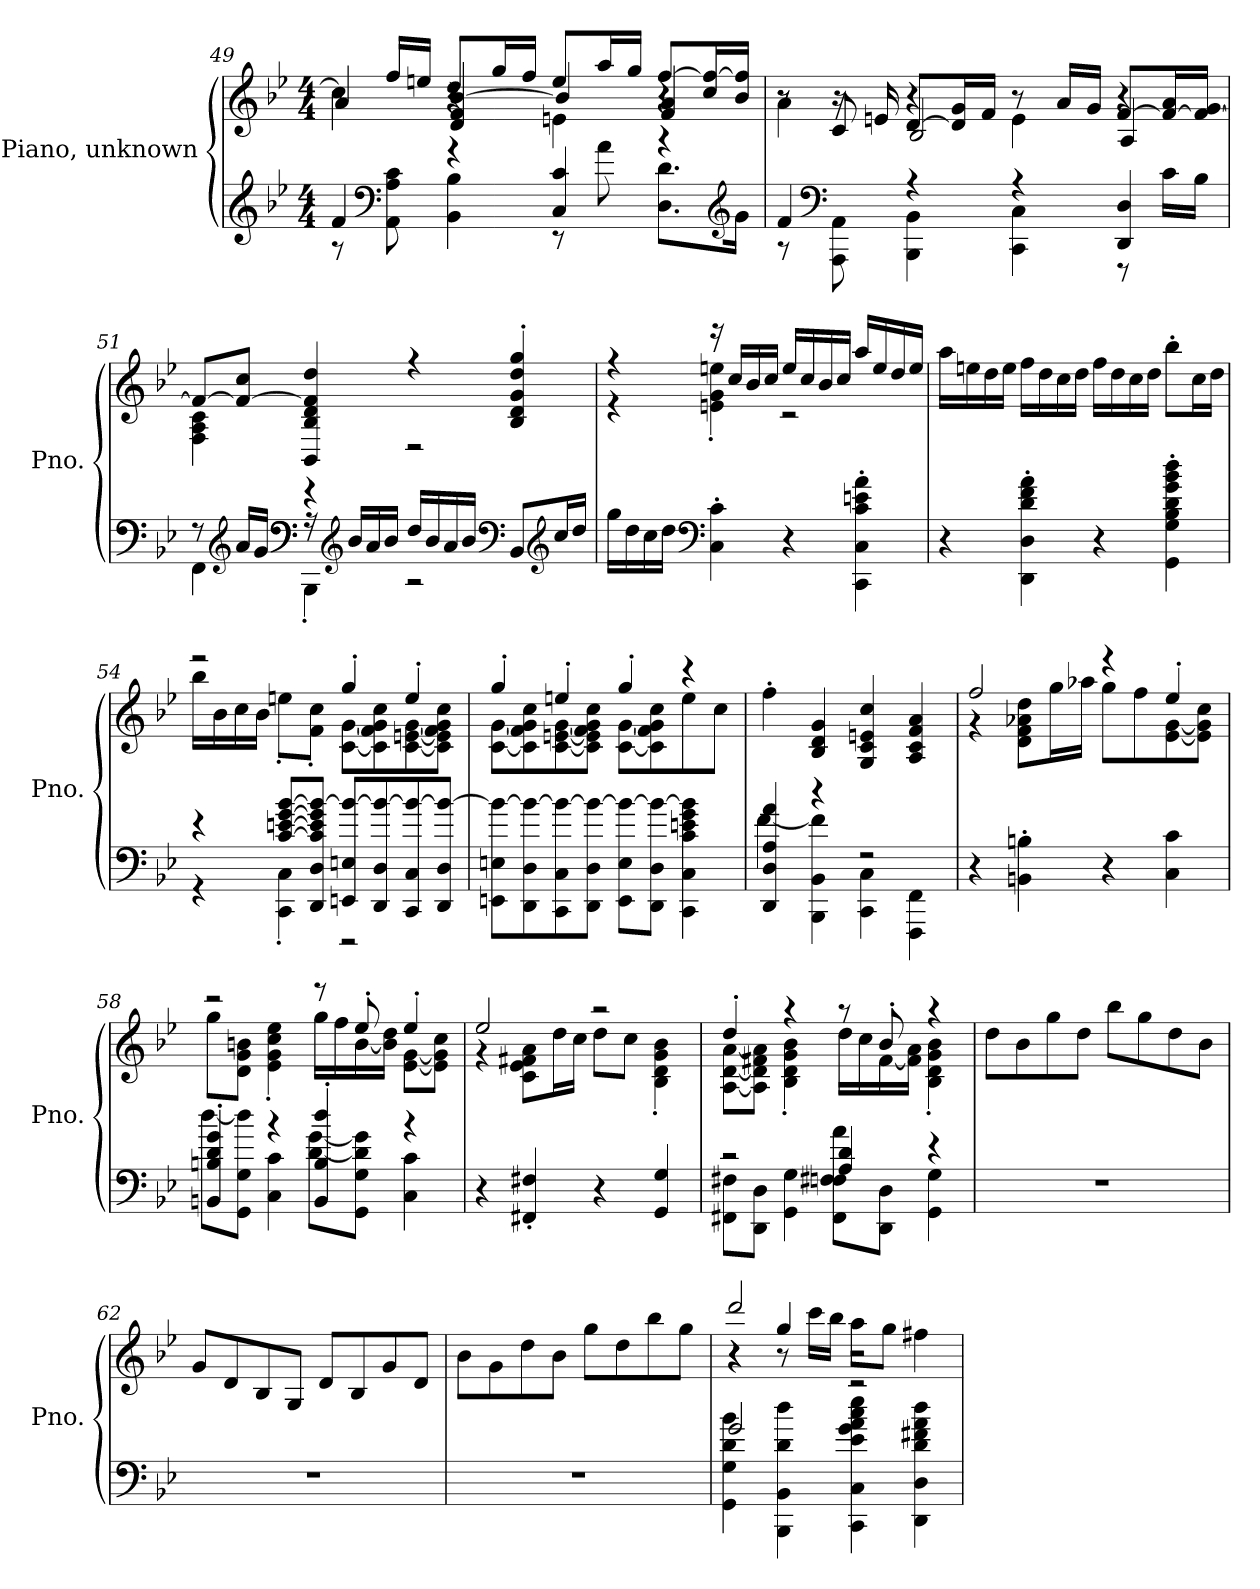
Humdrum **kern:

**kern	**kern
*part1	*part1
*staff2	*staff1
*I"Piano, unknown	*
*I'Pno.	*
!!LO:LB:g=z
*clefG2	*clefG2
*k[b-e-]	*k[b-e-]
*M4/4	*M4/4
=49	=49
*^	*^
*	*	*	*^
4f/	8r	8r	4cc\]	4a/
*clefF4	*	*	*	*
.	8AA\ 8A\ 8c\	16ff/LL	.	.
.	.	16een/JJ	.	.
4r	4BB-\ 4B-\	8dd/L	4r	4d/ 4f/ [4b-/
.	.	16gg/L	.	.
.	.	16ff/JJ	.	.
4C/ 4c/	8r	8ee/L	4en\	4b-/]
.	8a\	16aa/L	.	.
.	.	16gg/JJ	.	.
4r	8.D\ 8.d\L	[8ff/L	4r	4f/ 4a/
.	.	16cc/ 16ff/_L	.	.
*clefG2	*	*	*	*
.	16g\Jk	16b-/ 16ff/]JJ	.	.
=50	=50	=50	=50	=50
4f/	8r	8r	4a\	8r
*clefF4	*	*	*	*
.	8AAA\ 8AA\	16r	.	8c/
.	.	16en/	.	.
4r	4BBB-\ 4BB-\	[8d/L	4r	2B-/
.	.	16d/] 16g/L	.	.
.	.	16f/JJ	.	.
4r	4CC\ 4C\	8r	4e\	.
.	.	16a/LL	.	.
.	.	16g/JJ	.	.
4DD/ 4D/	8r	[8f/L	4r	4A/
.	16c\LL	16f/_ 16a/L	.	.
.	16B-\JJ	16f/_ 16g/JJ	.	.
*	*	*	*v	*v
!!LO:LB:g=z
=51	=51	=51	=51
8r	4FF\	8f/L_	4F\ 4A\ 4c\
*clefG2	*	*	*
16a/LL	.	8f/_ 8cc/J	.
16g/JJ	.	.	.
*clefF4	*	*	*
16r	4BBB-'\	4BB-/ 4B-/ 4d/ 4f/] 4dd/	4r
*clefG2	*	*	*
16b-/LL	.	.	.
16a/	.	.	.
16b-/JJ	.	.	.
16dd/LL	2r	4r	2r
16b-/	.	.	.
16a/	.	.	.
16b-/JJ	.	.	.
*clefF4	*	*	*
8BB-/L	.	4B-/' 4d/' 4g/' 4dd/' 4gg/'	.
*clefG2	*	*	*
16cc/L	.	.	.
16dd/JJ	.	.	.
*v	*v	*	*
=52	=52	=52
16gg\LL	4r	4r
16dd\	.	.
16cc\	.	.
16dd\JJ	.	.
*clefF4	*	*
4C\' 4c\'	16r	4en\' 4g\' 4een\'
.	16cc/LL	.
.	16b-/	.
.	16cc/JJ	.
4r	16ee/LL	2r
.	16cc/	.
.	16b-/	.
.	16cc/JJ	.
4CC\' 4C\' 4c\' 4en\' 4a\'	16aa/LL	.
.	16ee/	.
.	16dd/	.
.	16ee/JJ	.
*	*v	*v
!!LO:LB:g=z
=53	=53
4r	16aa\LL
.	16een\
.	16dd\
.	16ee\JJ
4DD\' 4D\' 4d\' 4f\' 4a\'	16ff\LL
.	16dd\
.	16cc\
.	16dd\JJ
4r	16ff\LL
.	16dd\
.	16cc\
.	16dd\JJ
4GG\' 4G\' 4B-\' 4d\' 4g\' 4b-\' 4dd\'	8bb-'\L
.	16cc\L
.	16dd\JJ
=54	=54
*^	*^
4r	4r	2r	16bb-\LL
.	.	.	16b-\
.	.	.	16cc\
.	.	.	16b-\JJ
[8c/ [8en/ [8g/ [8b-/L	4CC\' 4C\'	.	8een'\L
8DD/ 8D/ 8c/] 8e/] 8g/] 8b-/_J	.	.	8f\' 8cc\'J
8EEn/ 8En/ 8b-/_L	2r	4gg'/	[8c\ [8g\L
8DD/ 8D/ 8b-/_	.	.	8c\] 8f\ 8g\] 8cc\
8CC/ 8C/ 8b-/_	.	4ee'/	[8c\ [8en\ [8g\
8DD/ 8D/ 8b-/_J	.	.	8c\] 8e\] 8f\ 8g\] 8cc\J
*v	*v	*	*
=55	=55	=55
8EEn\ 8En\ 8b-\_L	4gg'/	[8c\ [8g\L
8DD\ 8D\ 8b-\_	.	8c\] 8f\ 8g\] 8cc\
8CC\ 8C\ 8b-\_	4een'/	[8c\ [8en\ [8g\
8DD\ 8D\ 8b-\_J	.	8c\] 8e\] 8f\ 8g\] 8cc\J
8EE\ 8E\ 8b-\_L	4gg'/	[8c\ [8g\L
8DD\ 8D\ 8b-\_J	.	8c\] 8f\ 8g\] 8cc\
4CC\ 4C\ 4c\ 4en\ 4g\ 4b-\]	4r	8ee\
.	.	8cc\J
*	*v	*v
!!LO:LB:g=z
=56	=56
*^	*
4DD/ 4D/ 4A/ 4a/	[4f\	4ff'\
4r	4BBB-\ 4BB-\ 4f\]	4B-/ 4d/ 4g/
2r	4CC\ 4C\	4G/ 4c/ 4en/ 4cc/
.	4FFF\ 4FF\	4A/ 4c/ 4f/ 4a/
*v	*v	*
=57	=57
*	*^
4r	2ff/	4r
4BBn\' 4Bn\'	.	8d\ 8f\ 8a-X\ 8dd\L
.	.	16gg\L
.	.	16aa-X\JJ
4r	4r	8gg\L
.	.	8ff\
4C\ 4c\	4ee-'/	[8e-\ [8g\
.	.	8e-\] 8g\] 8cc\J
=58	=58	=58
*^	*	*
4BBn/' 4Bn/' 4d/' 4g/'	[8dd\L	2r	8gg\L
.	8GG\ 8G\ 8dd\]J	.	8d\ 8g\ 8bn\J
4r	4C\ 4c\	.	4e-\' 4g\' 4cc\' 4ee-\'
4BB/' 4B/' 4dd/'	[8d\ [8g\L	8r	16gg\LL
.	.	.	16ff\
.	8GG\ 8G\ 8d\] 8g\]J	8ee-'/	[16b\
.	.	.	16b\] 16dd\JJ
4r	4C\ 4c\	4ee-'/	[8e-\ [8g\L
.	.	.	8e-\] 8g\] 8cc\J
*v	*v	*	*
=59	=59	=59
4r	2ee-/	4r
4FF#X/' 4F#X/'	.	8c\ 8e-\ 8f#X\ 8a\L
.	.	16dd\L
.	.	16cc\JJ
4r	2r	8dd\L
.	.	8cc\J
4GG/ 4G/	.	4B-\' 4d\' 4g\' 4b-\'
!!LO:PB:g=z	!!
=60	=60	=60
*^	*	*
2r	8FF#X\ 8F#X\L	4dd'/	[8A\ [8d\ [8a\L
.	8DD\ 8D\J	.	8A\] 8d\] 8f#X\ 8a\]J
.	4GG\ 4G\	4r	4B-\' 4d\' 4g\' 4b-\'
4A/ 4d/	8FF#\ 8Fn\ 8F#X\ 8a\L	8r	16dd\LL
.	.	.	16cc\
.	8DD\ 8D\J	8b-'/	[16f#\
.	.	.	16f#\] 16a\JJ
4r	4GG\ 4G\	4r	4B-\' 4d\' 4g\' 4b-\'
*v	*v	*	*
*	*v	*v
=61	=61
1r	8dd\L
.	8b-\
.	8gg\
.	8dd\J
.	8bb-\L
.	8gg\
.	8dd\
.	8b-\J
=62	=62
1r	8g/L
.	8d/
.	8B-/
.	8G/J
.	8d/L
.	8B-/
.	8g/
.	8d/J
=63	=63
1r	8b-\L
.	8g\
.	8dd\
.	8b-\J
.	8gg\L
.	8dd\
.	8bb-\
.	8gg\J
!!LO:LB:g=z
=64	=64
*^	*^
*	*	*	*^
2g/	4GG\ 4G\ 4d\ 4b-\	2ddd/	4r	4r
.	4BBB-\ 4BB-\ 4d\ 4dd\	.	8r	4gg/
.	.	.	16ccc\LL	.
.	.	.	16bb-\JJ	.
2r	4CC\ 4C\ 4e-\ 4g\ 4a\ 4cc\ 4ee-\	2r	8aa\L	2r
.	.	.	8gg\J	.
.	4DD\ 4D\ 4d\ 4f#X\ 4a\ 4dd\	.	4ff#X\	.
*v	*v	*	*	*
*	*v	*v	*v
=	=
*-	*-
